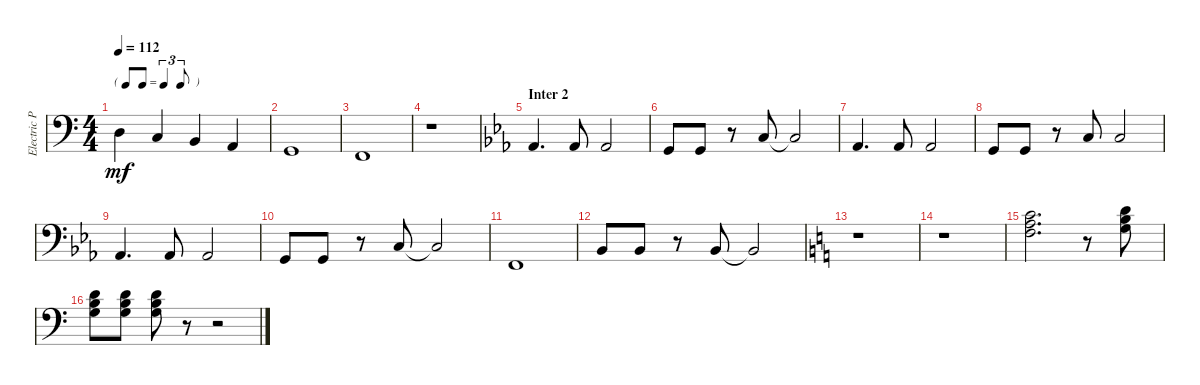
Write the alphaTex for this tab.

\track ("Electric Piano (Staff 2)" "Electric P") {instrument electricgrandpiano}
\staff {score}
\tuning (E4 B3 G3 D3 A2 E2 B1) {hide}
\ts (4 4)
\tf triplet8th
\tempo 112
\clef f4
\ks c
0.4.4{dy mf} 3.5.4 2.5.4 0.5.4 |
3.6.1 |
1.6.1 |
r.1 |
\section ("" "Inter 2")
\ks eb
4.6.4{d} 4.6.8 4.6.2 |
3.6.8 3.6.8 r.8 3.5.8 3.5{t}.2 |
4.6.4{d} 4.6.8 4.6.2 |
3.6.8 3.6.8 r.8 3.5.8 3.5.2 |
4.6.4{d} 4.6.8 4.6.2 |
3.6.8 3.6.8 r.8 3.5.8 3.5{t}.2 |
1.6.1 |
1.5.8 1.5.8 r.8 1.5.8 1.5{t}.2 |
\ks c
r.1 |
r.1 |
(1.2 2.3 3.4).2{d} r.8 (0.2 0.3 12.4).8 |
(0.2 0.3 12.4).8 (0.2 0.3 12.4).8 (0.2 0.3 12.4).8 r.8 r.2
